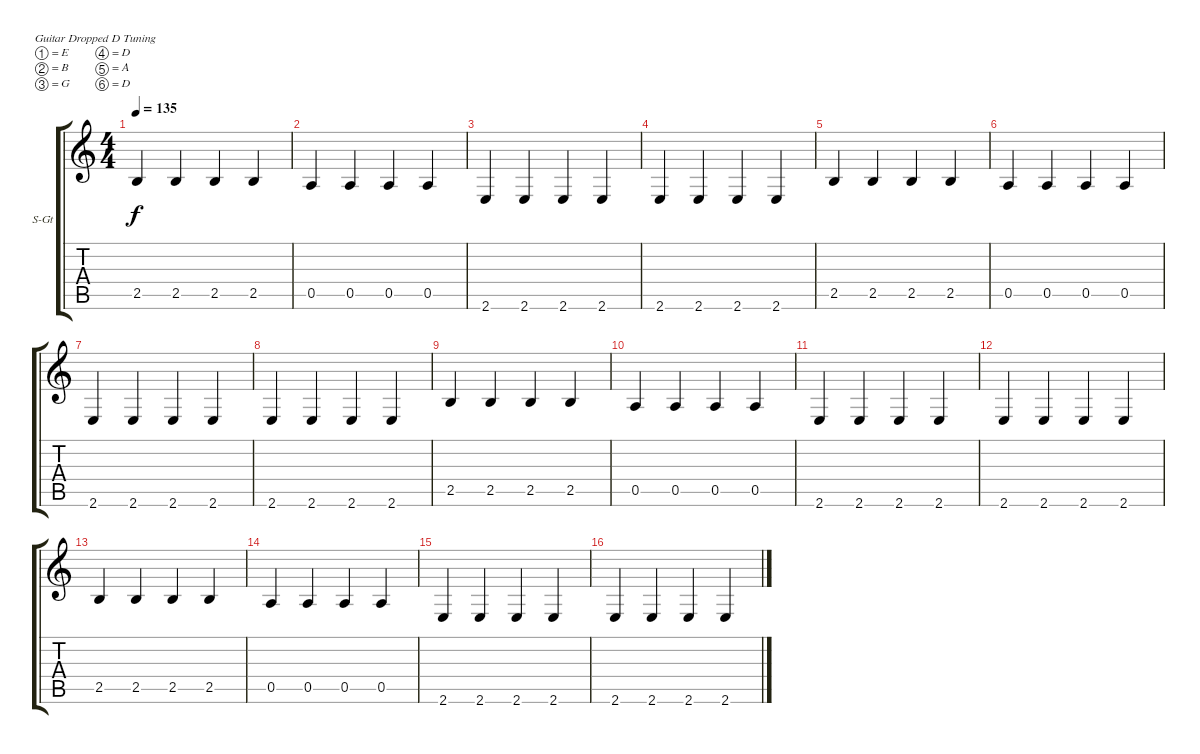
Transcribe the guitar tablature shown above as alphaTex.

\bracketExtendMode groupsimilarinstruments
\firstSystemTrackNameOrientation horizontal
\otherSystemsTrackNameOrientation horizontal
\track ("Keyboard (Christian)" "S-Gt") {instrument fx1rain}
\staff {score tabs}
\tuning (E4 B3 G3 D3 A2 D2)
\displaytranspose 12
\ts (4 4)
\tempo 135
\clef g2
\ks c
2.5.4{dy f} 2.5.4 2.5.4 2.5.4 |
0.5.4 0.5.4 0.5.4 0.5.4 |
2.6.4 2.6.4 2.6.4 2.6.4 |
2.6.4 2.6.4 2.6.4 2.6.4 |
2.5.4 2.5.4 2.5.4 2.5.4 |
0.5.4 0.5.4 0.5.4 0.5.4 |
2.6.4 2.6.4 2.6.4 2.6.4 |
2.6.4 2.6.4 2.6.4 2.6.4 |
2.5.4 2.5.4 2.5.4 2.5.4 |
0.5.4 0.5.4 0.5.4 0.5.4 |
2.6.4 2.6.4 2.6.4 2.6.4 |
2.6.4 2.6.4 2.6.4 2.6.4 |
2.5.4 2.5.4 2.5.4 2.5.4 |
0.5.4 0.5.4 0.5.4 0.5.4 |
2.6.4 2.6.4 2.6.4 2.6.4 |
2.6.4 2.6.4 2.6.4 2.6.4
